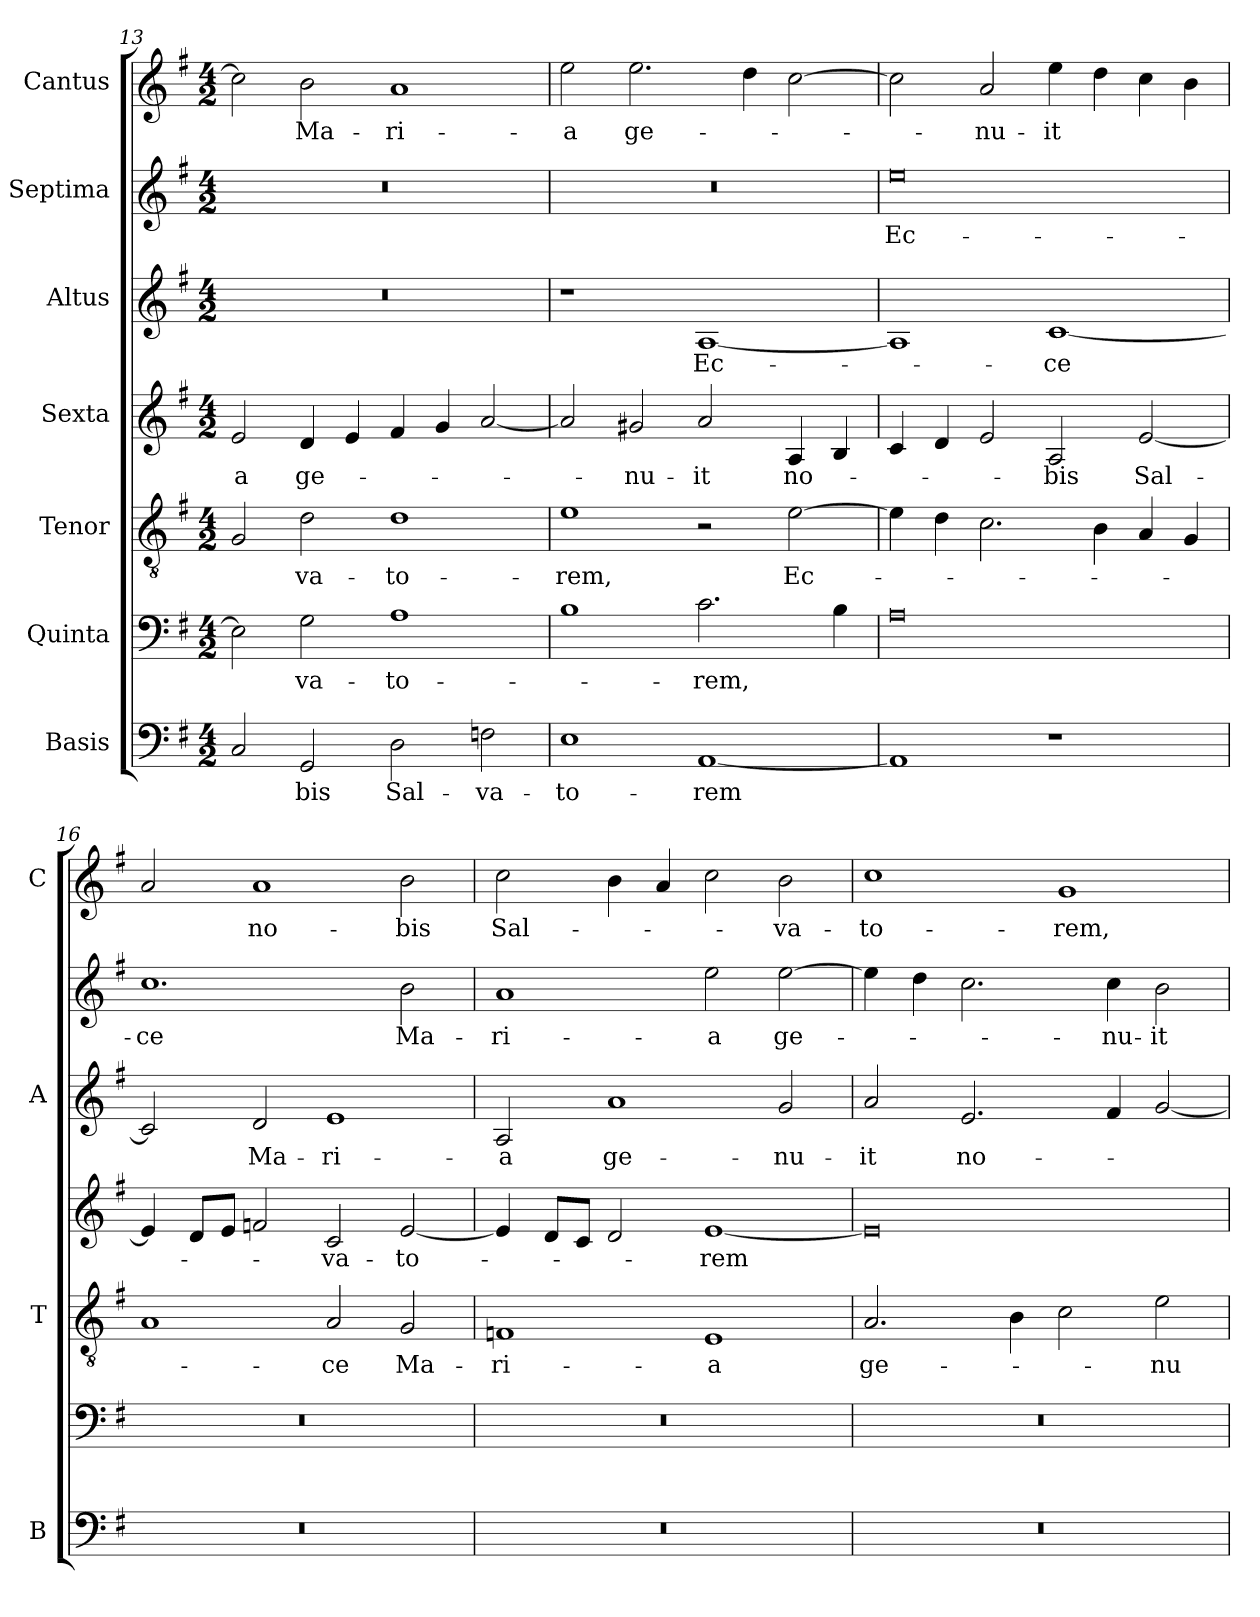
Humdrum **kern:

**kern	**text	**kern	**text	**kern	**text	**kern	**text	**kern	**text	**kern	**text	**kern	**text
*part7	*part7	*part6	*part6	*part5	*part5	*part4	*part4	*part3	*part3	*part2	*part2	*part1	*part1
*staff7	*staff7	*staff6	*staff6	*staff5	*staff5	*staff4	*staff4	*staff3	*staff3	*staff2	*staff2	*staff1	*staff1
*I"Basis	*	*I"Quinta	*	*I"Tenor	*	*I"Sexta	*	*I"Altus	*	*I"Septima	*	*I"Cantus	*
*I'B	*	*	*	*I'T	*	*	*	*I'A	*	*	*	*I'C	*
*clefF4	*	*clefF4	*	*clefGv2	*	*clefG2	*	*clefG2	*	*clefG2	*	*clefG2	*
*k[f#]	*	*k[f#]	*	*k[f#]	*	*k[f#]	*	*k[f#]	*	*k[f#]	*	*k[f#]	*
*G:	*	*G:	*	*G:	*	*G:	*	*G:	*	*G:	*	*G:	*
*M4/2	*	*M4/2	*	*M4/2	*	*M4/2	*	*M4/2	*	*M4/2	*	*M4/2	*
=13	=13	=13	=13	=13	=13	=13	=13	=13	=13	=13	=13	=13	=13
!	!	!	!	!	!	!	!LO:LY:b	!	!	!	!	!	!
2C/	.	2E\]	.	2G/	.	2e/	-a	0r	.	0r	.	2cc\]	.
!	!LO:LY:b	!	!	!	!	!	!	!	!	!	!	!	!
!	!	!	!LO:LY:b	!	!	!	!	!	!	!	!	!	!
!	!	!	!	!	!LO:LY:b	!	!	!	!	!	!	!	!
!	!	!	!	!	!	!	!LO:LY:b	!	!	!	!	!	!
!	!	!	!	!	!	!	!	!	!	!	!	!	!LO:LY:b
2GG/	-bis	2G\	-va-	2d\	-va-	4d/	ge-	.	.	.	.	2b\	Ma-
.	.	.	.	.	.	4e/	.	.	.	.	.	.	.
!	!LO:LY:b	!	!	!	!	!	!	!	!	!	!	!	!
!	!	!	!LO:LY:b	!	!	!	!	!	!	!	!	!	!
!	!	!	!	!	!LO:LY:b	!	!	!	!	!	!	!	!
!	!	!	!	!	!	!	!	!	!	!	!	!	!LO:LY:b
2D\	Sal-	1A	-to-	1d	-to-	4f#/	.	.	.	.	.	1a	-ri-
.	.	.	.	.	.	4g/	.	.	.	.	.	.	.
!	!LO:LY:b	!	!	!	!	!	!	!	!	!	!	!	!
2Fn\	-va-	.	.	.	.	[2a/	.	.	.	.	.	.	.
=14	=14	=14	=14	=14	=14	=14	=14	=14	=14	=14	=14	=14	=14
!	!LO:LY:b	!	!	!	!	!	!	!	!	!	!	!	!
!	!	!	!	!	!LO:LY:b	!	!	!	!	!	!	!	!
!	!	!	!	!	!	!	!	!	!	!	!	!	!LO:LY:b
1E	-to-	1B	.	1e	-rem,	2a/]	.	1r	.	0r	.	2ee\	-a
!	!	!	!	!	!	!	!LO:LY:b	!	!	!	!	!	!
!	!	!	!	!	!	!	!	!	!	!	!	!	!LO:LY:b
.	.	.	.	.	.	2g#X/	-nu-	.	.	.	.	2.ee\	ge-
!	!LO:LY:b	!	!	!	!	!	!	!	!	!	!	!	!
!	!	!	!LO:LY:b	!	!	!	!	!	!	!	!	!	!
!	!	!	!	!	!	!	!LO:LY:b	!	!	!	!	!	!
!	!	!	!	!	!	!	!	!	!LO:LY:b	!	!	!	!
[1AA	-rem	2.c\	-rem,	2r	.	2a/	-it	[1A	Ec-	.	.	.	.
.	.	.	.	.	.	.	.	.	.	.	.	4dd\	.
!	!	!	!	!	!LO:LY:b	!	!	!	!	!	!	!	!
!	!	!	!	!	!	!	!LO:LY:b	!	!	!	!	!	!
.	.	.	.	[2e\	Ec-	4A/	no-	.	.	.	.	[2cc\	.
.	.	4B\	.	.	.	4B/	.	.	.	.	.	.	.
!!LO:LB:g=z
=15	=15	=15	=15	=15	=15	=15	=15	=15	=15	=15	=15	=15	=15
!	!	!	!	!	!	!	!	!	!	!	!LO:LY:b	!	!
1AA]	.	0A	.	4e\]	.	4c/	.	1A]	.	0ee	Ec-	2cc\]	.
.	.	.	.	4d\	.	4d/	.	.	.	.	.	.	.
!	!	!	!	!	!	!	!	!	!	!	!	!	!LO:LY:b
.	.	.	.	2.c\	.	2e/	.	.	.	.	.	2a/	-nu-
!	!	!	!	!	!	!	!LO:LY:b	!	!	!	!	!	!
!	!	!	!	!	!	!	!	!	!LO:LY:b	!	!	!	!
!	!	!	!	!	!	!	!	!	!	!	!	!	!LO:LY:b
1r	.	.	.	.	.	2A/	-bis	[1c	-ce	.	.	4ee\	-it
.	.	.	.	4B\	.	.	.	.	.	.	.	4dd\	.
!	!	!	!	!	!	!	!LO:LY:b	!	!	!	!	!	!
.	.	.	.	4A/	.	[2e/	Sal-	.	.	.	.	4cc\	.
.	.	.	.	4G/	.	.	.	.	.	.	.	4b\	.
=16	=16	=16	=16	=16	=16	=16	=16	=16	=16	=16	=16	=16	=16
!	!	!	!	!	!	!	!	!	!	!	!LO:LY:b	!	!
0r	.	0r	.	1A	.	4e/]	.	2c/]	.	1.cc	-ce	2a/	.
.	.	.	.	.	.	8d/L	.	.	.	.	.	.	.
.	.	.	.	.	.	8e/J	.	.	.	.	.	.	.
!	!	!	!	!	!	!	!	!	!LO:LY:b	!	!	!	!
!	!	!	!	!	!	!	!	!	!	!	!	!	!LO:LY:b
.	.	.	.	.	.	2fn/	.	2d/	Ma-	.	.	1a	no-
!	!	!	!	!	!LO:LY:b	!	!	!	!	!	!	!	!
!	!	!	!	!	!	!	!LO:LY:b	!	!	!	!	!	!
!	!	!	!	!	!	!	!	!	!LO:LY:b	!	!	!	!
.	.	.	.	2A/	-ce	2c/	-va-	1e	-ri-	.	.	.	.
!	!	!	!	!	!LO:LY:b	!	!	!	!	!	!	!	!
!	!	!	!	!	!	!	!LO:LY:b	!	!	!	!	!	!
!	!	!	!	!	!	!	!	!	!	!	!LO:LY:b	!	!
!	!	!	!	!	!	!	!	!	!	!	!	!	!LO:LY:b
.	.	.	.	2G/	Ma-	[2e/	-to-	.	.	2b\	Ma-	2b\	-bis
=17	=17	=17	=17	=17	=17	=17	=17	=17	=17	=17	=17	=17	=17
!	!	!	!	!	!LO:LY:b	!	!	!	!	!	!	!	!
!	!	!	!	!	!	!	!	!	!LO:LY:b	!	!	!	!
!	!	!	!	!	!	!	!	!	!	!	!LO:LY:b	!	!
!	!	!	!	!	!	!	!	!	!	!	!	!	!LO:LY:b
0r	.	0r	.	1Fn	-ri-	4e/]	.	2A/	-a	1a	-ri-	2cc\	Sal-
.	.	.	.	.	.	8d/L	.	.	.	.	.	.	.
.	.	.	.	.	.	8c/J	.	.	.	.	.	.	.
!	!	!	!	!	!	!	!	!	!LO:LY:b	!	!	!	!
.	.	.	.	.	.	2d/	.	1a	ge-	.	.	4b\	.
.	.	.	.	.	.	.	.	.	.	.	.	4a/	.
!	!	!	!	!	!LO:LY:b	!	!	!	!	!	!	!	!
!	!	!	!	!	!	!	!LO:LY:b	!	!	!	!	!	!
!	!	!	!	!	!	!	!	!	!	!	!LO:LY:b	!	!
.	.	.	.	1E	-a	[1e	-rem	.	.	2ee\	-a	2cc\	.
!	!	!	!	!	!	!	!	!	!LO:LY:b	!	!	!	!
!	!	!	!	!	!	!	!	!	!	!	!LO:LY:b	!	!
!	!	!	!	!	!	!	!	!	!	!	!	!	!LO:LY:b
.	.	.	.	.	.	.	.	2g/	-nu-	[2ee\	ge-	2b\	-va-
!!LO:PB:g=z
=18	=18	=18	=18	=18	=18	=18	=18	=18	=18	=18	=18	=18	=18
!	!	!	!	!	!LO:LY:b	!	!	!	!	!	!	!	!
!	!	!	!	!	!	!	!	!	!LO:LY:b	!	!	!	!
!	!	!	!	!	!	!	!	!	!	!	!	!	!LO:LY:b
0r	.	0r	.	2.A/	ge-	0e]	.	2a/	-it	4ee\]	.	1cc	-to-
.	.	.	.	.	.	.	.	.	.	4dd\	.	.	.
!	!	!	!	!	!	!	!	!	!LO:LY:b	!	!	!	!
.	.	.	.	.	.	.	.	2.e/	no-	2.cc\	.	.	.
.	.	.	.	4B\	.	.	.	.	.	.	.	.	.
!	!	!	!	!	!	!	!	!	!	!	!	!	!LO:LY:b
.	.	.	.	2c\	.	.	.	.	.	.	.	1g	-rem,
!	!	!	!	!	!	!	!	!	!	!	!LO:LY:b	!	!
.	.	.	.	.	.	.	.	4f#/	.	4cc\	-nu-	.	.
!	!	!	!	!	!LO:LY:b	!	!	!	!	!	!	!	!
!	!	!	!	!	!	!	!	!	!	!	!LO:LY:b	!	!
.	.	.	.	2e\	-nu-	.	.	[2g/	.	2b\	-it	.	.
=	=	=	=	=	=	=	=	=	=	=	=	=	=
*-	*-	*-	*-	*-	*-	*-	*-	*-	*-	*-	*-	*-	*-
